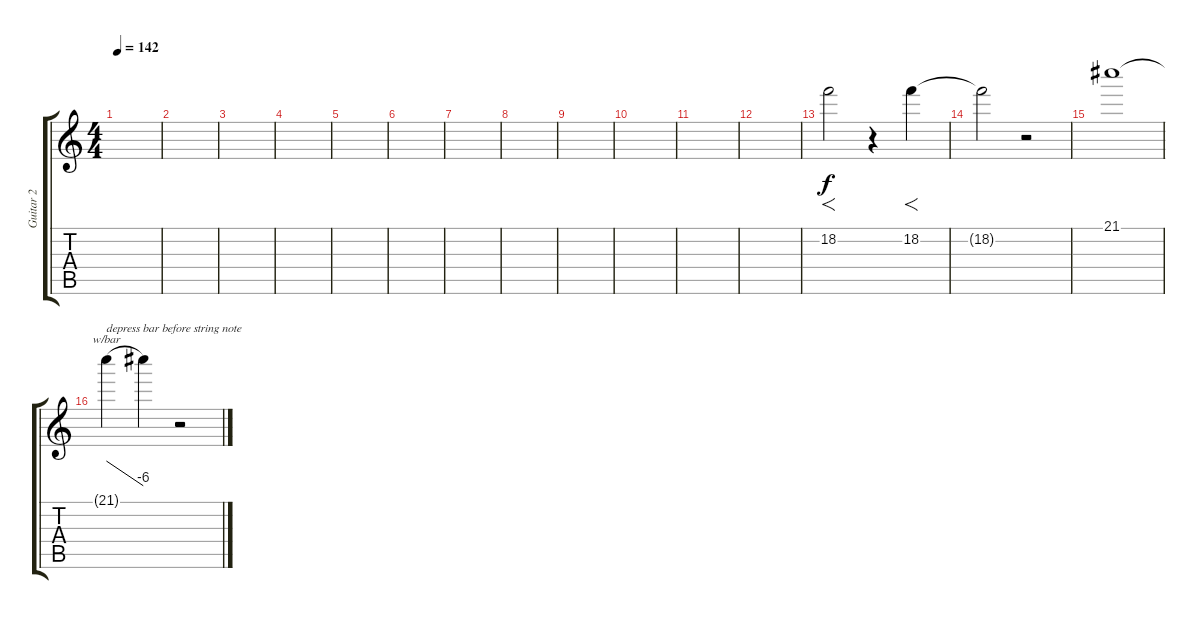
\track ("Guitar 2" "Guitar 2") {instrument distortionguitar}
\staff {score tabs}
\tuning (E4 B3 G3 D3 A2 E2) {hide}
\ts (4 4)
\tempo 142
\clef g2
\ks c
|
|
|
|
|
|
|
|
|
|
|
|
18.2.2{f} r.4 18.2.4{f} |
18.2{t}.2 r.2{volume 2} |
21.1.1{volume 12} |
21.1{t}.4{tbe (dive default 0 0 60 -24) txt "depress bar before string note"} 21.1{t}.4 r.2
